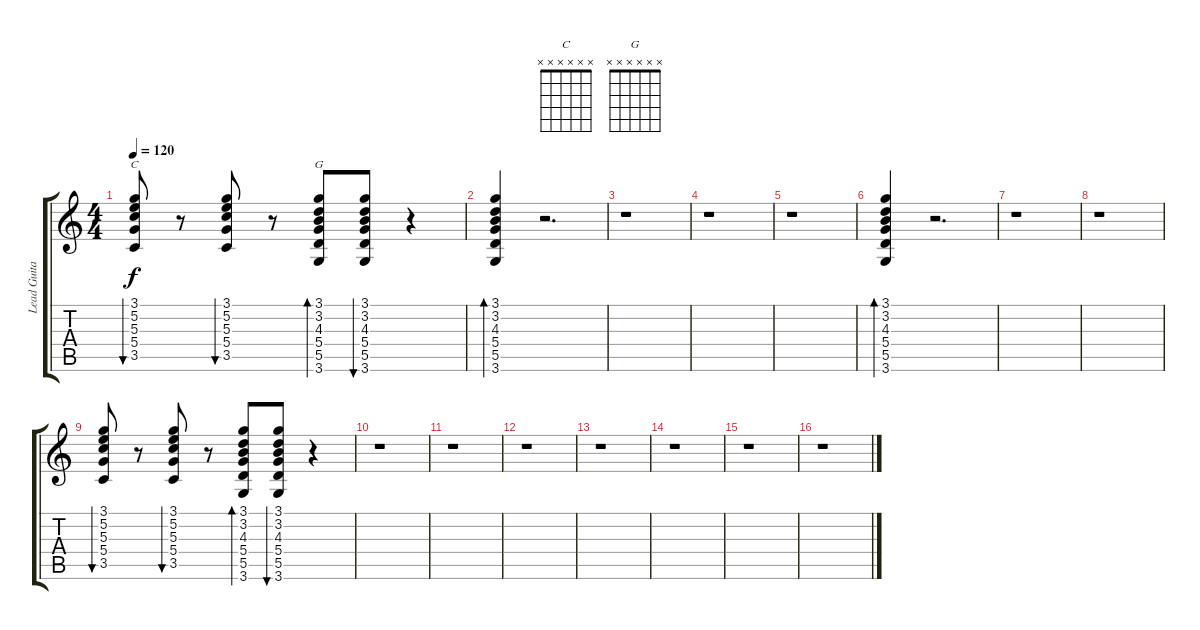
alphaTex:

\track ("Lead Guitar" "Lead Guita") {instrument distortionguitar}
\staff {score tabs}
\tuning (E4 B3 G3 D3 A2 E2) {hide}
\chord ("C" x x x x x x) {firstfret 0}
\chord ("G" x x x x x x) {firstfret 0}
\ts (4 4)
\tempo 120
\clef g2
\ks c
(3.1 5.2 5.3 5.4 3.5).8{bu 60 ch "C" dy f} r.8 (3.1 5.2 5.3 5.4 3.5).8{bu 60} r.8 (3.1 3.2 4.3 5.4 5.5 3.6).8{bd 60 ch "G"} (3.1 3.2 4.3 5.4 5.5 3.6).8{bu 60} r.4 |
(3.1 3.2 4.3 5.4 5.5 3.6).4{bd 60} r.2{d} |
r.1 |
r.1 |
r.1 |
(3.1 3.2 4.3 5.4 5.5 3.6).4{bd 60} r.2{d} |
r.1 |
r.1 |
(3.1 5.2 5.3 5.4 3.5).8{bu 60} r.8 (3.1 5.2 5.3 5.4 3.5).8{bu 60} r.8 (3.1 3.2 4.3 5.4 5.5 3.6).8{bd 60} (3.1 3.2 4.3 5.4 5.5 3.6).8{bu 60} r.4 |
r.1 |
r.1 |
r.1 |
r.1 |
r.1 |
r.1 |
r.1
